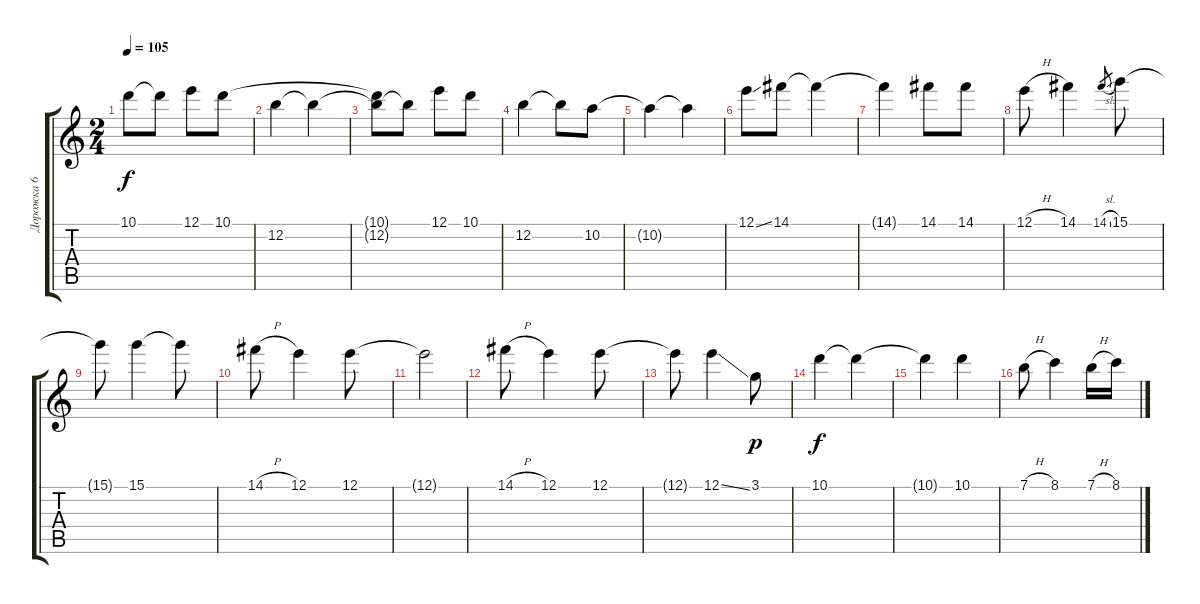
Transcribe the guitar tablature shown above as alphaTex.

\track ("Дорожка 6" "Дорожка 6") {instrument distortionguitar}
\staff {score tabs}
\tuning (E4 B3 G3 D3 A2 E2) {hide}
\ts (2 4)
\tempo 105
\clef g2
\ks c
10.1{t}.8{dy f} 10.1{t}.8 12.1.8 10.1.8 |
12.2.4 12.2{t}.4 |
(10.1{t} 12.2{t}).8 12.2{t}.8 12.1.8 10.1.8 |
12.2.4 12.2{t}.8 10.2.8 |
10.2{t}.4 10.2{t}.4 |
12.1{ss}.8 14.1.8 14.1{t}.4 |
14.1{t}.4 14.1.8 14.1.8 |
12.1{h}.8 14.1.4 14.1{sl}.8{gr} 15.1.8 |
15.1{t}.8 15.1.4 15.1{t}.8 |
14.1{h}.8 12.1.4 12.1.8 |
12.1{t}.2 |
14.1{h}.8 12.1.4 12.1.8 |
12.1{t}.8 12.1{ss}.4 3.1.8{dy p} |
10.1.4{dy f} 10.1{t}.4 |
10.1{t}.4 10.1.4 |
7.1{h}.8 8.1.4 7.1{h}.16 8.1.16
